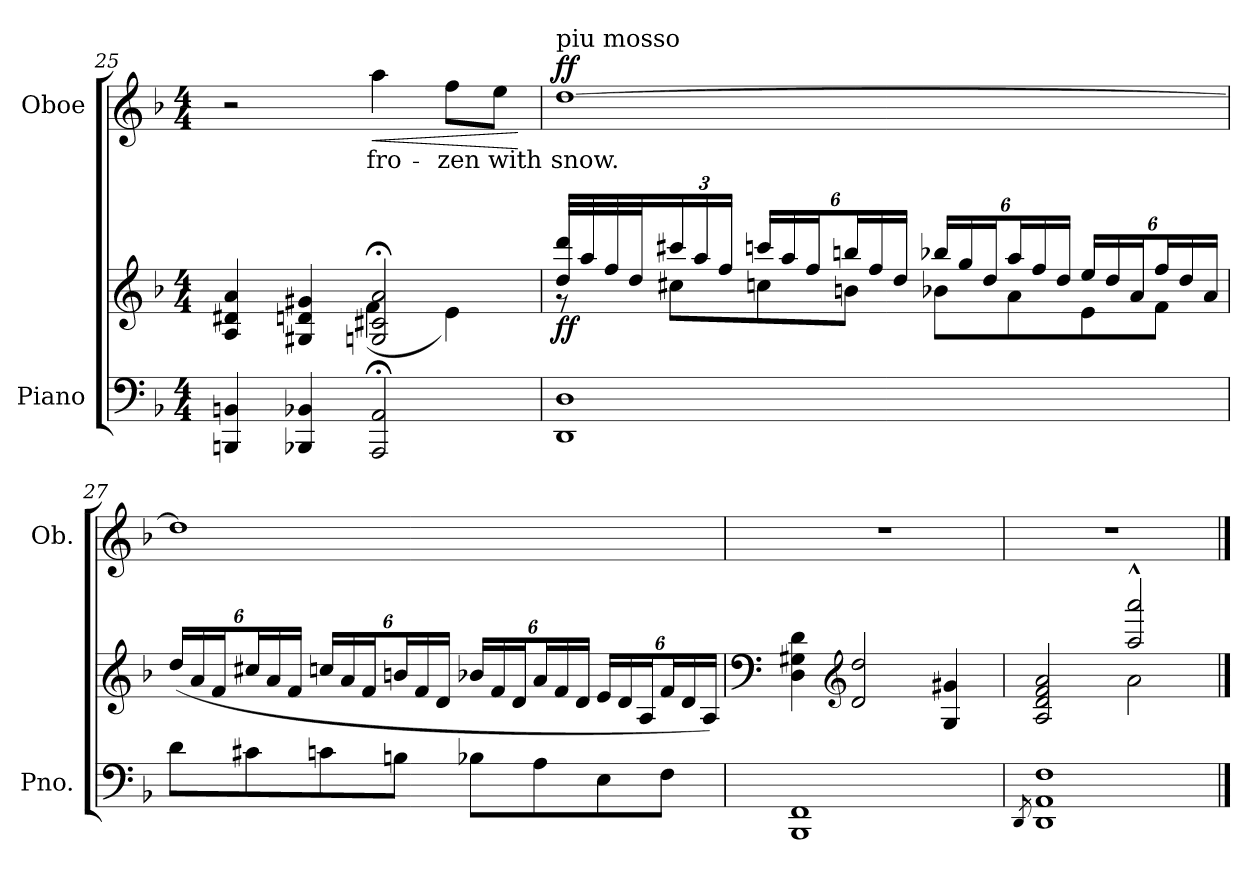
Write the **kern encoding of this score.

**kern	**kern	**dynam	**kern	**text	**dynam
*part2	*part2	*part2	*part1	*part1	*part1
*staff3	*staff2	*staff2/3	*staff1	*staff1	*staff1
*I"Piano	*	*	*I"Oboe	*	*
*I'Pno.	*	*	*I'Ob.	*	*
*clefF4	*clefG2	*	*clefG2	*	*
*k[b-]	*k[b-]	*	*k[b-]	*	*
*M4/4	*M4/4	*	*M4/4	*	*
=25	=25	=25	=25	=25	=25
*	*^	*	*	*	*
4BBBn/ 4BBn/	4A/ 4d#X/ 4a/	2ryy	.	2r	.	.
4BBB-X/ 4BB-X/	4G#X/ 4dn/ 4g#X/	.	.	.	.	.
!	!	!	!	!	!LO:LY:b	!LO:HP:b
2AAA/;< 2AA/;<	2Gn/;< 2c#X/;< 2a/;<	(4f\	.	4aa\	fro-	<
!	!	!	!	!	!LO:LY:b	!
.	.	4e\)	.	8ff\L	-zen	.
!	!	!	!	!	!LO:LY:b	!
.	.	.	.	8ee\J	with	.
*	*v	*v	*	*	*	*
.	.	.	.	.	[
!!LO:PB:g=z
=26	=26	=26	=26	=26	=26
*	*^	*	*	*	*
!	!	!	!	!LO:TX:a:t=piu mosso	!	!
!	!	!	!LO:DY:b	!	!LO:LY:b	!LO:DY:a
1DD 1D	32dd/ 32ddd/LLL	8r	ff	[1dd	snow.	ff
.	32aa/	.	.	.	.	.
.	32ff/	.	.	.	.	.
.	32dd/J	.	.	.	.	.
*	*Xbrackettup	*	*	*	*	*
.	24ccc#X/	8cc#X\L	.	.	.	.
.	24aa/	.	.	.	.	.
.	24ff/JJ	.	.	.	.	.
.	24cccn/LL	8ccn\	.	.	.	.
.	24aa/	.	.	.	.	.
.	24ff/J	.	.	.	.	.
.	24bbn/L	8bn\J	.	.	.	.
.	24ff/	.	.	.	.	.
.	24dd/JJ	.	.	.	.	.
.	24bb-X/LL	8b-X\L	.	.	.	.
.	24gg/	.	.	.	.	.
.	24dd/J	.	.	.	.	.
.	24aa/L	8a\	.	.	.	.
.	24ff/	.	.	.	.	.
.	24dd/JJ	.	.	.	.	.
.	24ee/LL	8e\	.	.	.	.
.	24dd/	.	.	.	.	.
.	24a/J	.	.	.	.	.
.	24ff/L	8f\J	.	.	.	.
.	24dd/	.	.	.	.	.
.	24a/JJ	.	.	.	.	.
*	*v	*v	*	*	*	*
!!LO:LB:g=z
=27	=27	=27	=27	=27	=27
8d\L	(>24dd/LL	.	1dd]	.	.
.	24a/	.	.	.	.
.	24f/J	.	.	.	.
8c#X\	24cc#X/L	.	.	.	.
.	24a/	.	.	.	.
.	24f/JJ	.	.	.	.
8cn\	24ccn/LL	.	.	.	.
.	24a/	.	.	.	.
.	24f/J	.	.	.	.
8Bn\J	24bn/L	.	.	.	.
.	24f/	.	.	.	.
.	24d/JJ	.	.	.	.
8B-X\L	24b-X/LL	.	.	.	.
.	24f/	.	.	.	.
.	24d/J	.	.	.	.
8A\	24a/L	.	.	.	.
.	24f/	.	.	.	.
.	24d/JJ	.	.	.	.
8E\	24e/LL	.	.	.	.
.	24d/	.	.	.	.
.	24A/J	.	.	.	.
8F\J	24f/L	.	.	.	.
.	24d/	.	.	.	.
.	24A/JJ)	.	.	.	.
=28	=28	=28	=28	=28	=28
*	*clefF4	*	*	*	*
1BBB- 1FF	4D\ 4G#X\ 4d\	.	1r	.	.
*	*clefG2	*	*	*	*
.	2d/ 2dd/	.	.	.	.
.	4G#/ 4g#X/	.	.	.	.
=29	=29	=29	=29	=29	=29
8qDD/	.	.	.	.	.
*	*^	*	*	*	*
1DD 1AA 1F	2A/ 2d/ 2f/ 2a/	2ryy	.	1r	.	.
.	2aa/^^ 2aaa/^^	2a\	.	.	.	.
*	*v	*v	*	*	*	*
==	==	==	==	==	==
*-	*-	*-	*-	*-	*-
